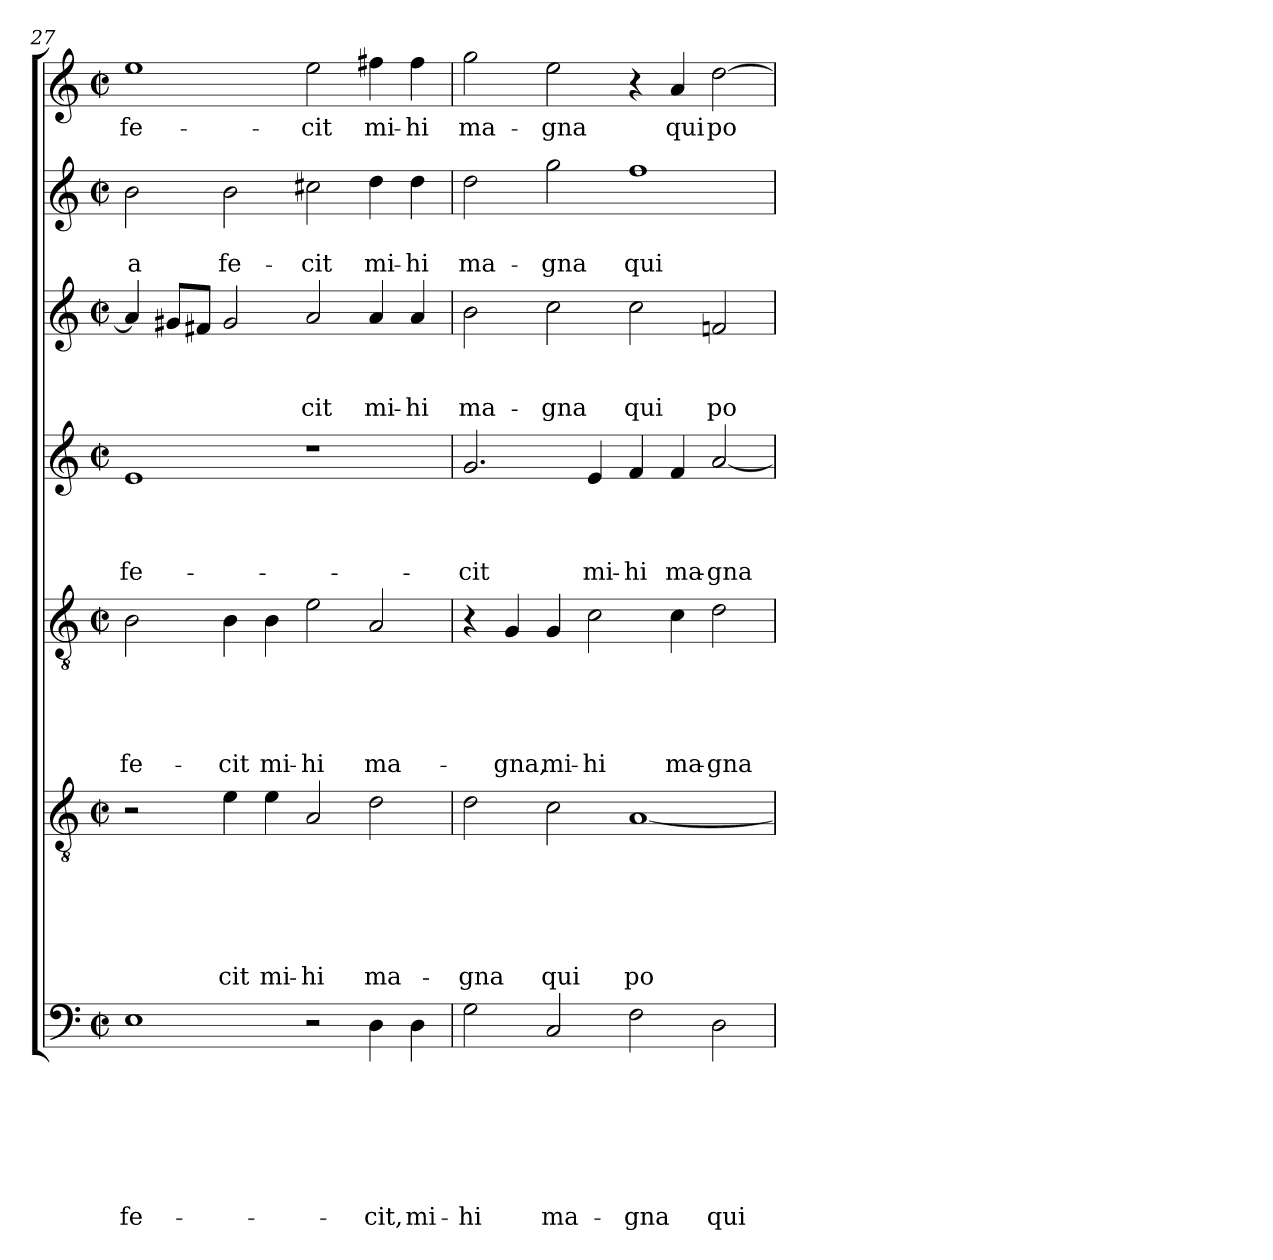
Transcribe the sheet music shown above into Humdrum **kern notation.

**kern	**text	**text	**text	**text	**text	**text	**text	**kern	**text	**text	**text	**text	**text	**text	**kern	**text	**text	**text	**text	**text	**kern	**text	**text	**text	**text	**kern	**text	**text	**text	**kern	**text	**text	**kern	**text
*part7	*part7	*part7	*part7	*part7	*part7	*part7	*part7	*part6	*part6	*part6	*part6	*part6	*part6	*part6	*part5	*part5	*part5	*part5	*part5	*part5	*part4	*part4	*part4	*part4	*part4	*part3	*part3	*part3	*part3	*part2	*part2	*part2	*part1	*part1
*staff7	*staff7	*staff7	*staff7	*staff7	*staff7	*staff7	*staff7	*staff6	*staff6	*staff6	*staff6	*staff6	*staff6	*staff6	*staff5	*staff5	*staff5	*staff5	*staff5	*staff5	*staff4	*staff4	*staff4	*staff4	*staff4	*staff3	*staff3	*staff3	*staff3	*staff2	*staff2	*staff2	*staff1	*staff1
*clefF4	*	*	*	*	*	*	*	*clefGv2	*	*	*	*	*	*	*clefGv2	*	*	*	*	*	*clefG2	*	*	*	*	*clefG2	*	*	*	*clefG2	*	*	*clefG2	*
*k[]	*	*	*	*	*	*	*	*k[]	*	*	*	*	*	*	*k[]	*	*	*	*	*	*k[]	*	*	*	*	*k[]	*	*	*	*k[]	*	*	*k[]	*
*C:	*	*	*	*	*	*	*	*C:	*	*	*	*	*	*	*C:	*	*	*	*	*	*C:	*	*	*	*	*C:	*	*	*	*C:	*	*	*C:	*
*M2/2	*	*	*	*	*	*	*	*M2/2	*	*	*	*	*	*	*M2/2	*	*	*	*	*	*M2/2	*	*	*	*	*M2/2	*	*	*	*M2/2	*	*	*M2/2	*
*met(c|)	*	*	*	*	*	*	*	*met(c|)	*	*	*	*	*	*	*met(c|)	*	*	*	*	*	*met(c|)	*	*	*	*	*met(c|)	*	*	*	*met(c|)	*	*	*met(c|)	*
=27	=27	=27	=27	=27	=27	=27	=27	=27	=27	=27	=27	=27	=27	=27	=27	=27	=27	=27	=27	=27	=27	=27	=27	=27	=27	=27	=27	=27	=27	=27	=27	=27	=27	=27
!	!	!	!	!	!	!	!LO:LY:b	!	!	!	!	!	!	!	!	!	!	!	!	!LO:LY:b	!	!	!	!	!LO:LY:b	!	!	!	!	!	!	!LO:LY:b	!	!LO:LY:b
1E	.	.	.	.	.	.	fe-	2r	.	.	.	.	.	.	2B\	.	.	.	.	fe-	1e	.	.	.	fe-	4a/]	.	.	.	2b\	.	-a	1ee	fe-
.	.	.	.	.	.	.	.	.	.	.	.	.	.	.	.	.	.	.	.	.	.	.	.	.	.	8g#/L	.	.	.	.	.	.	.	.
.	.	.	.	.	.	.	.	.	.	.	.	.	.	.	.	.	.	.	.	.	.	.	.	.	.	8f#/J	.	.	.	.	.	.	.	.
!	!	!	!	!	!	!	!	!	!	!	!	!	!	!LO:LY:b	!	!	!	!	!	!LO:LY:b	!	!	!	!	!	!	!	!	!	!	!	!LO:LY:b	!	!
.	.	.	.	.	.	.	.	4e\	.	.	.	.	.	-cit	4B\	.	.	.	.	-cit	.	.	.	.	.	2g#/	.	.	.	2b\	.	fe-	.	.
!	!	!	!	!	!	!	!	!	!	!	!	!	!	!LO:LY:b:rj	!	!	!	!	!	!LO:LY:b:rj	!	!	!	!	!	!	!	!	!	!	!	!	!	!
.	.	.	.	.	.	.	.	4e\	.	.	.	.	.	mi-	4B\	.	.	.	.	mi-	.	.	.	.	.	.	.	.	.	.	.	.	.	.
!	!	!	!	!	!	!	!	!	!	!	!	!	!	!LO:LY:b	!	!	!	!	!	!LO:LY:b	!	!	!	!	!	!	!	!	!LO:LY:b	!	!	!LO:LY:b	!	!LO:LY:b
2r	.	.	.	.	.	.	.	2A/	.	.	.	.	.	-hi	2e\	.	.	.	.	-hi	1r	.	.	.	.	2a/	.	.	-cit	2cc#X\	.	-cit	2ee\	-cit
!	!	!	!	!	!	!	!LO:LY:b	!	!	!	!	!	!	!LO:LY:b:rj	!	!	!	!	!	!LO:LY:b	!	!	!	!	!	!	!	!	!LO:LY:b	!	!	!LO:LY:b	!	!LO:LY:b
4D\	.	.	.	.	.	.	-cit,	2d\	.	.	.	.	.	ma-	2A/	.	.	.	.	ma-	.	.	.	.	.	4a/	.	.	mi-	4dd\	.	mi-	4ff#X\	mi-
!	!	!	!	!	!	!	!LO:LY:b:rj	!	!	!	!	!	!	!	!	!	!	!	!	!	!	!	!	!	!	!	!	!	!LO:LY:b:rj	!	!	!LO:LY:b:rj	!	!LO:LY:b:rj
4D\	.	.	.	.	.	.	mi-	.	.	.	.	.	.	.	.	.	.	.	.	.	.	.	.	.	.	4a/	.	.	-hi	4dd\	.	-hi	4ff#>\	-hi
!!LO:LB:g=z
=28	=28	=28	=28	=28	=28	=28	=28	=28	=28	=28	=28	=28	=28	=28	=28	=28	=28	=28	=28	=28	=28	=28	=28	=28	=28	=28	=28	=28	=28	=28	=28	=28	=28	=28
!	!	!	!	!	!	!	!LO:LY:b	!	!	!	!	!	!	!LO:LY:b	!	!	!	!	!	!	!	!	!	!	!LO:LY:b	!	!	!	!LO:LY:b	!	!	!LO:LY:b	!	!LO:LY:b
2G\	.	.	.	.	.	.	-hi	2d\	.	.	.	.	.	-gna	4r	.	.	.	.	.	2.g/	.	.	.	-cit	2b\	.	.	ma-	2dd\	.	ma-	2gg\	ma-
!	!	!	!	!	!	!	!	!	!	!	!	!	!	!	!	!	!	!	!	!LO:LY:b	!	!	!	!	!	!	!	!	!	!	!	!	!	!
.	.	.	.	.	.	.	.	.	.	.	.	.	.	.	4G/	.	.	.	.	-gna,	.	.	.	.	.	.	.	.	.	.	.	.	.	.
!	!	!	!	!	!	!	!LO:LY:b	!	!	!	!	!	!	!LO:LY:b	!	!	!	!	!	!LO:LY:b:rj	!	!	!	!	!	!	!	!	!LO:LY:b	!	!	!LO:LY:b	!	!LO:LY:b
2C/	.	.	.	.	.	.	ma-	2c\	.	.	.	.	.	qui	4G/	.	.	.	.	mi-	.	.	.	.	.	2cc\	.	.	-gna	2gg\	.	-gna	2ee\	-gna
!	!	!	!	!	!	!	!	!	!	!	!	!	!	!	!	!	!	!	!	!LO:LY:b	!	!	!	!	!LO:LY:b	!	!	!	!	!	!	!	!	!
.	.	.	.	.	.	.	.	.	.	.	.	.	.	.	2c\	.	.	.	.	-hi	4e/	.	.	.	mi-	.	.	.	.	.	.	.	.	.
!	!	!	!	!	!	!	!LO:LY:b	!	!	!	!	!	!	!LO:LY:b	!	!	!	!	!	!	!	!	!	!	!LO:LY:b	!	!	!	!LO:LY:b	!	!	!LO:LY:b	!	!
2F\	.	.	.	.	.	.	-gna	[<1A	.	.	.	.	.	po-	.	.	.	.	.	.	4f/	.	.	.	-hi	2cc\	.	.	qui	1ff	.	qui	4r	.
!	!	!	!	!	!	!	!	!	!	!	!	!	!	!	!	!	!	!	!	!LO:LY:b	!	!	!	!	!LO:LY:b:rj	!	!	!	!	!	!	!	!	!LO:LY:b
.	.	.	.	.	.	.	.	.	.	.	.	.	.	.	4c\	.	.	.	.	ma-	4f/	.	.	.	ma-	.	.	.	.	.	.	.	4a/	qui
!	!	!	!	!	!	!	!LO:LY:b	!	!	!	!	!	!	!	!	!	!	!	!	!LO:LY:b	!	!	!	!	!LO:LY:b	!	!	!	!LO:LY:b	!	!	!	!	!LO:LY:b
2D\	.	.	.	.	.	.	qui	.	.	.	.	.	.	.	2d\	.	.	.	.	-gna	[<2a/	.	.	.	-gna	2fn/	.	.	po-	.	.	.	[>2dd\	po-
=	=	=	=	=	=	=	=	=	=	=	=	=	=	=	=	=	=	=	=	=	=	=	=	=	=	=	=	=	=	=	=	=	=	=
*-	*-	*-	*-	*-	*-	*-	*-	*-	*-	*-	*-	*-	*-	*-	*-	*-	*-	*-	*-	*-	*-	*-	*-	*-	*-	*-	*-	*-	*-	*-	*-	*-	*-	*-
